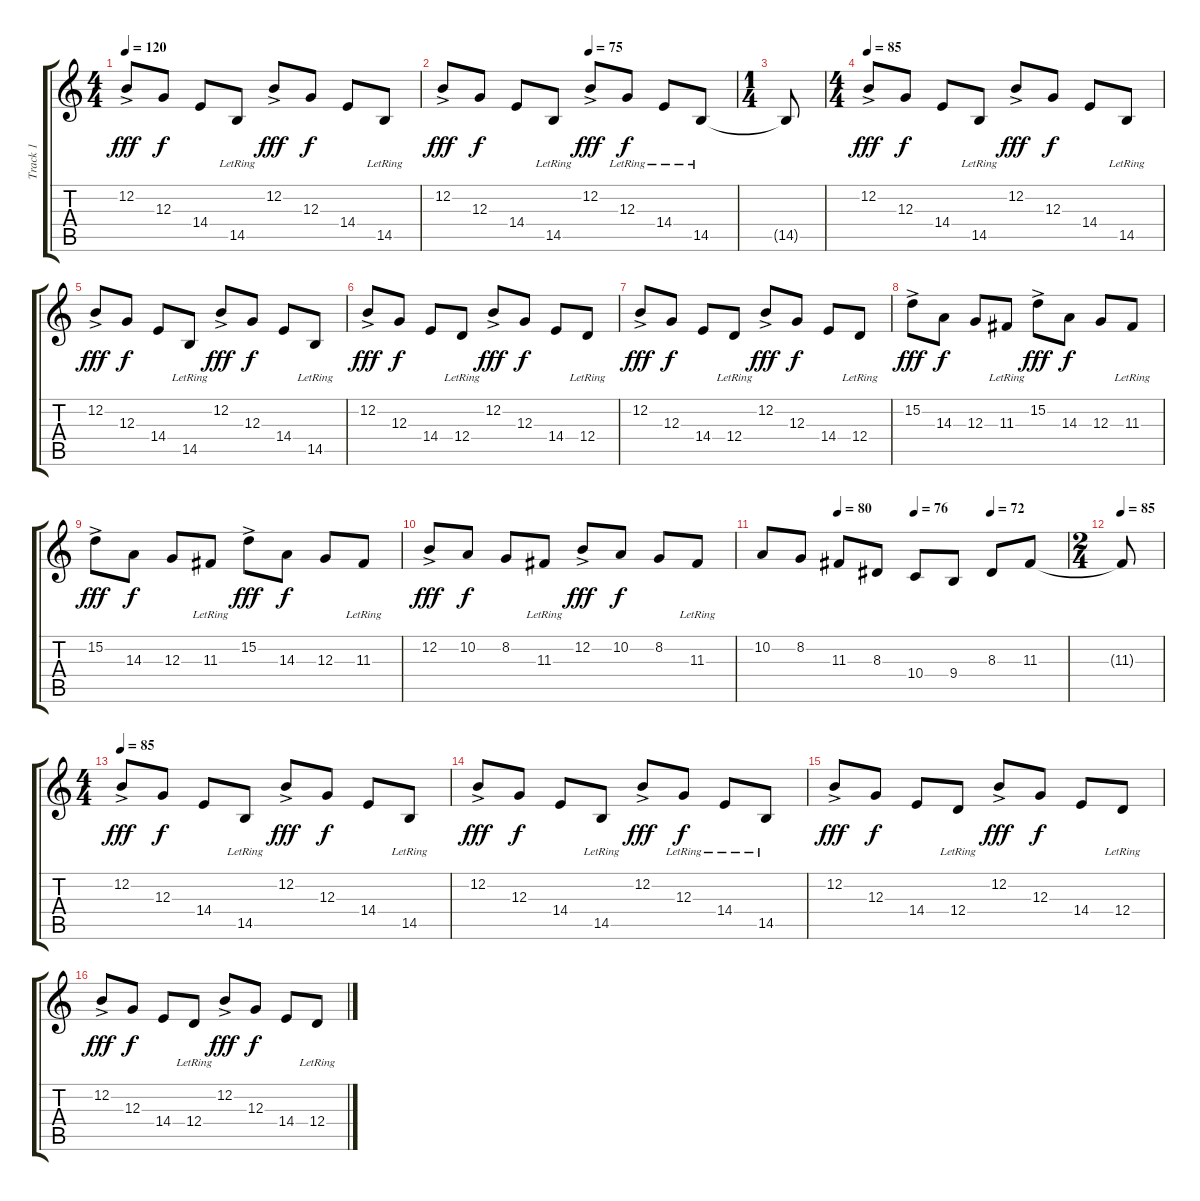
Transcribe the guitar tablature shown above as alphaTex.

\track ("Track 1" "Track 1") {instrument acousticgrandpiano}
\staff {score tabs}
\tuning (E4 B3 G3 D3 A2 E2) {hide}
\ts (4 4)
\tempo 120
\tempo 85
\tempo 120
\clef g2
\ks c
12.2{ac}.8{dy fff instrument acousticgrandpiano} 12.3.8{dy f} 14.4.8 14.5{lr}.8 12.2{ac}.8{dy fff} 12.3.8{dy f} 14.4.8 14.5{lr}.8 |
\tempo (75 0.5)
12.2{ac}.8{dy fff} 12.3.8{dy f} 14.4.8 14.5{lr}.8 12.2{ac}.8{dy fff} 12.3{lr}.8{dy f} 14.4{lr}.8 14.5{lr}.8 |
\ts (1 4)
14.5{t}.8 |
\ts (4 4)
\tempo 85
12.2{ac}.8{dy fff} 12.3.8{dy f} 14.4.8 14.5{lr}.8 12.2{ac}.8{dy fff} 12.3.8{dy f} 14.4.8 14.5{lr}.8 |
12.2{ac}.8{dy fff} 12.3.8{dy f} 14.4.8 14.5{lr}.8 12.2{ac}.8{dy fff} 12.3.8{dy f} 14.4.8 14.5{lr}.8 |
12.2{ac}.8{dy fff} 12.3.8{dy f} 14.4.8 12.4{lr}.8 12.2{ac}.8{dy fff} 12.3.8{dy f} 14.4.8 12.4{lr}.8 |
12.2{ac}.8{dy fff} 12.3.8{dy f} 14.4.8 12.4{lr}.8 12.2{ac}.8{dy fff} 12.3.8{dy f} 14.4.8 12.4{lr}.8 |
15.2{ac}.8{dy fff} 14.3.8{dy f} 12.3.8 11.3{lr}.8 15.2{ac}.8{dy fff} 14.3.8{dy f} 12.3.8 11.3{lr}.8 |
15.2{ac}.8{dy fff} 14.3.8{dy f} 12.3.8 11.3{lr}.8 15.2{ac}.8{dy fff} 14.3.8{dy f} 12.3.8 11.3{lr}.8 |
12.2{ac}.8{dy fff} 10.2.8{dy f} 8.2.8 11.3{lr}.8 12.2{ac}.8{dy fff} 10.2.8{dy f} 8.2.8 11.3{lr}.8 |
\tempo (80 0.25)
\tempo (76 0.5)
\tempo (72 0.75)
10.2.8 8.2.8 11.3.8 8.3.8 10.4.8 9.4.8 8.3.8 11.3.8 |
\ts (2 4)
\tempo 85
11.3{t}.8 |
\ts (4 4)
\tempo 85
12.2{ac}.8{dy fff} 12.3.8{dy f} 14.4.8 14.5{lr}.8 12.2{ac}.8{dy fff} 12.3.8{dy f} 14.4.8 14.5{lr}.8 |
12.2{ac}.8{dy fff} 12.3.8{dy f} 14.4.8 14.5{lr}.8 12.2{ac}.8{dy fff} 12.3{lr}.8{dy f} 14.4{lr}.8 14.5{lr}.8 |
12.2{ac}.8{dy fff} 12.3.8{dy f} 14.4.8 12.4{lr}.8 12.2{ac}.8{dy fff} 12.3.8{dy f} 14.4.8 12.4{lr}.8 |
12.2{ac}.8{dy fff} 12.3.8{dy f} 14.4.8 12.4{lr}.8 12.2{ac}.8{dy fff} 12.3.8{dy f} 14.4.8 12.4{lr}.8
